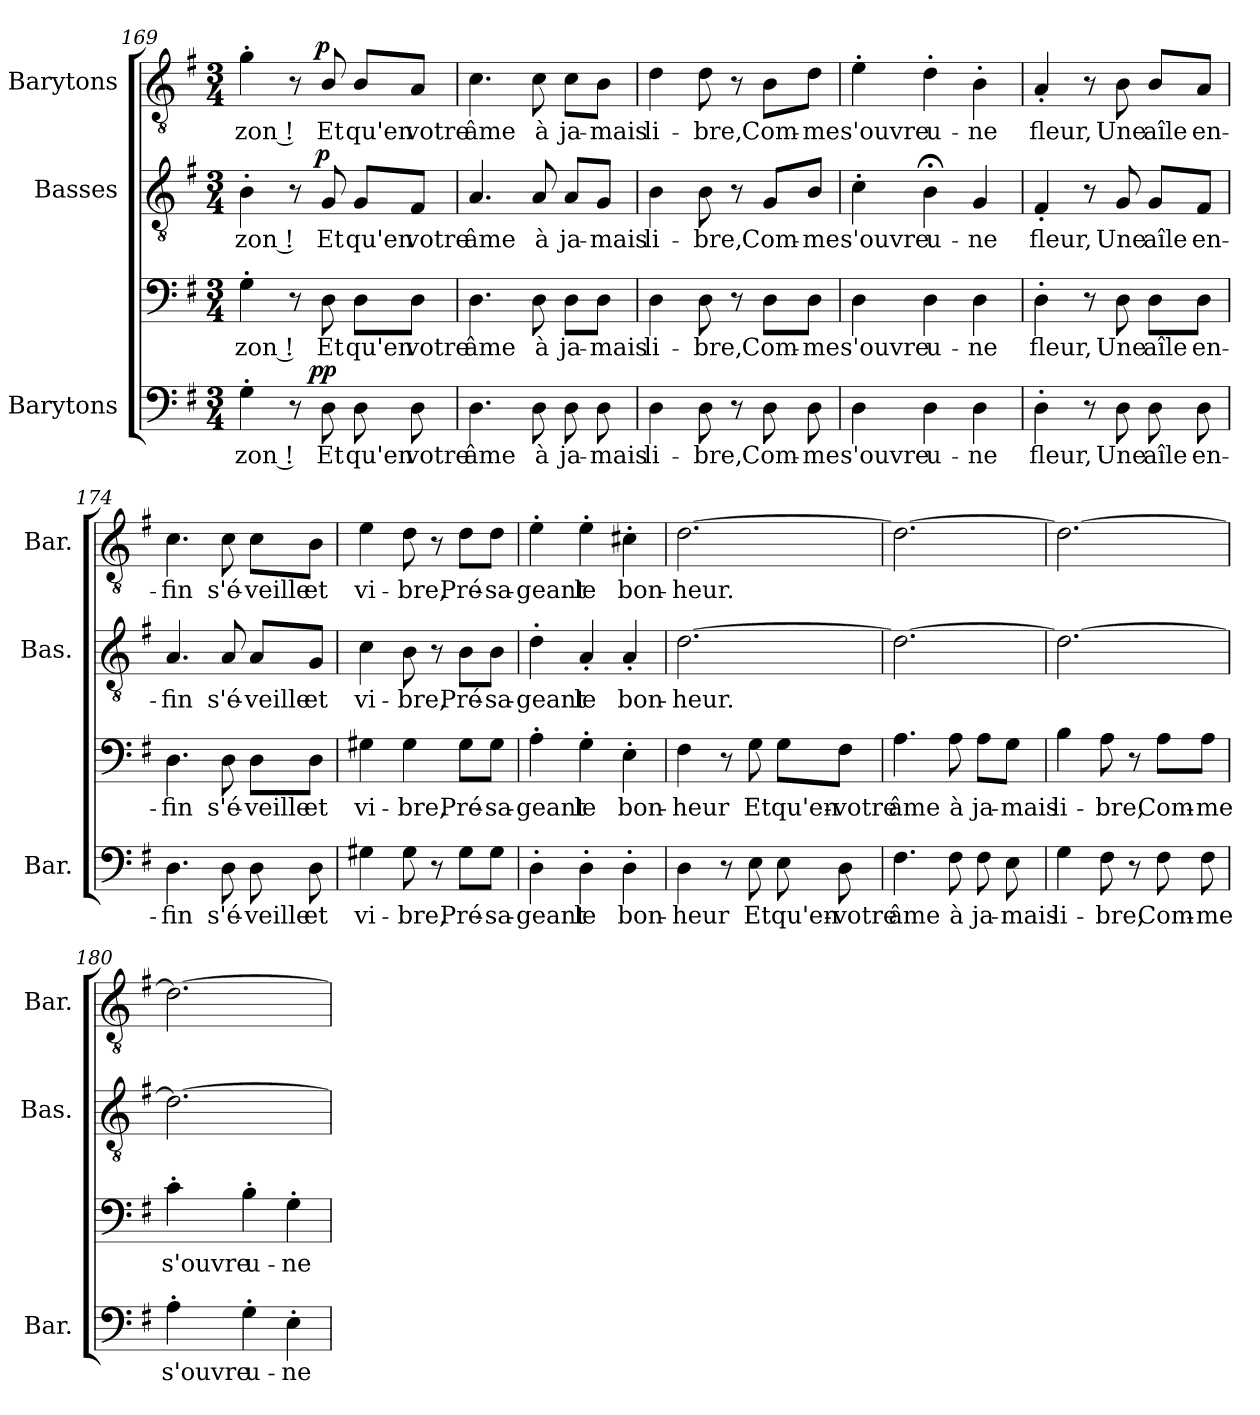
**kern	**text	**kern	**text	**dynam	**kern	**text	**dynam	**kern	**text	**dynam
*part3	*part3	*part3	*part3	*part3	*part2	*part2	*part2	*part1	*part1	*part1
*staff4	*staff4	*staff3	*staff3	*staff3/4	*staff2	*staff2	*staff2	*staff1	*staff1	*staff1
*I"Barytons	*	*	*	*	*I"Basses	*	*	*I"Barytons	*	*
*I'Bar.	*	*	*	*	*I'Bas.	*	*	*I'Bar.	*	*
*clefF4	*	*clefF4	*	*	*clefGv2	*	*	*clefGv2	*	*
*k[f#]	*	*k[f#]	*	*	*k[f#]	*	*	*k[f#]	*	*
*G:	*	*G:	*	*	*G:	*	*	*G:	*	*
*M3/4	*	*M3/4	*	*	*M3/4	*	*	*M3/4	*	*
=169	=169	=169	=169	=169	=169	=169	=169	=169	=169	=169
4G'>\	-zon !	4G'>\	-zon !	.	4B'>\	-zon !	.	4g'>\	-zon !	.
8r	.	8r	.	.	8r	.	.	8r	.	.
!	!	!	!	!LO:DY:a=2:cj	!	!	!	!	!	!
!	!	!	!	!LO:DY:n=1:a:cj	!	!	!LO:DY:a:cj	!	!	!LO:DY:a:cj
8D\	Et	8D\	Et	p p	8G/	Et	p	8B/	Et	p
8D\	qu'en	8D\L	qu'en	.	8G/L	qu'en	.	8B/L	qu'en	.
8D\	votre	8D\J	votre	.	8F#/J	votre	.	8A/J	votre	.
!!LO:PB:g=z
=170	=170	=170	=170	=170	=170	=170	=170	=170	=170	=170
4.D\	âme	4.D\	âme	.	4.A/	âme	.	4.c\	âme	.
8D\	à	8D\	à	.	8A/	à	.	8c\	à	.
8D\	ja-	8D\L	ja-	.	8A/L	ja-	.	8c\L	ja-	.
8D\	-mais	8D\J	-mais	.	8G/J	-mais	.	8B\J	-mais	.
=171	=171	=171	=171	=171	=171	=171	=171	=171	=171	=171
4D\	li-	4D\	li-	.	4B\	li-	.	4d\	li-	.
8D\	-bre,	8D\	-bre,	.	8B\	-bre,	.	8d\	-bre,	.
8r	.	8r	.	.	8r	.	.	8r	.	.
8D\	Com-	8D\L	Com-	.	8G/L	Com-	.	8B\L	Com-	.
8D\	-me	8D\J	-me	.	8B/J	-me	.	8d\J	-me	.
=172	=172	=172	=172	=172	=172	=172	=172	=172	=172	=172
4D\	s'ouvre	4D\	s'ouvre	.	4c'>\	s'ouvre	.	4e'>\	s'ouvre	.
4D\	u-	4D\	u-	.	4B;<\	u-	.	4d'>\	u-	.
4D\	-ne	4D\	-ne	.	4G/	-ne	.	4B'>\	-ne	.
=173	=173	=173	=173	=173	=173	=173	=173	=173	=173	=173
4D'>\	fleur,	4D'>\	fleur,	.	4F#'</	fleur,	.	4A'</	fleur,	.
8r	.	8r	.	.	8r	.	.	8r	.	.
8D\	Une	8D\	Une	.	8G/	Une	.	8B\	Une	.
8D\	aîle	8D\L	aîle	.	8G/L	aîle	.	8B/L	aîle	.
8D\	en-	8D\J	en-	.	8F#/J	en-	.	8A/J	en-	.
=174	=174	=174	=174	=174	=174	=174	=174	=174	=174	=174
4.D\	-fin	4.D\	-fin	.	4.A/	-fin	.	4.c\	-fin	.
8D\	s'é-	8D\	s'é-	.	8A/	s'é-	.	8c\	s'é-	.
8D\	-veille	8D\L	-veille	.	8A/L	-veille	.	8c\L	-veille	.
8D\	et	8D\J	et	.	8G/J	et	.	8B\J	et	.
!!LO:LB:g=z
=175	=175	=175	=175	=175	=175	=175	=175	=175	=175	=175
4G#X\	vi-	4G#X\	vi-	.	4c\	vi-	.	4e\	vi-	.
8G#\	-bre,	4G#\	-bre,	.	8B\	-bre,	.	8d\	-bre,	.
8r	.	.	.	.	8r	.	.	8r	.	.
8G#\L	Pré-	8G#\L	Pré-	.	8B\L	Pré-	.	8d\L	Pré-	.
8G#\J	-sa-	8G#\J	-sa-	.	8B\J	-sa-	.	8d\J	-sa-	.
=176	=176	=176	=176	=176	=176	=176	=176	=176	=176	=176
4D'>\	-geant	4A'>\	-geant	.	4d'>\	-geant	.	4e'>\	-geant	.
4D'>\	le	4G'>\	le	.	4A'</	le	.	4e'>\	le	.
4D'>\	bon-	4E'>\	bon-	.	4A'</	bon-	.	4c#X'>\	bon-	.
=177	=177	=177	=177	=177	=177	=177	=177	=177	=177	=177
4D\	-heur	4F#\	-heur	.	[2.d\	-heur.	.	[2.d\	-heur.	.
8r	.	8r	.	.	.	.	.	.	.	.
8E\	Et	8G\	Et	.	.	.	.	.	.	.
8E\	qu'en-	8G\L	qu'en-	.	.	.	.	.	.	.
8D\	-votre	8F#\J	-votre	.	.	.	.	.	.	.
=178	=178	=178	=178	=178	=178	=178	=178	=178	=178	=178
4.F#\	âme	4.A\	âme	.	2.d\_	.	.	2.d\_	.	.
8F#\	à	8A\	à	.	.	.	.	.	.	.
8F#\	ja-	8A\L	ja-	.	.	.	.	.	.	.
8E\	-mais	8G\J	-mais	.	.	.	.	.	.	.
=179	=179	=179	=179	=179	=179	=179	=179	=179	=179	=179
4G\	li-	4B\	li-	.	2.d\_	.	.	2.d\_	.	.
8F#\	-bre,	8A\	-bre,	.	.	.	.	.	.	.
8r	.	8r	.	.	.	.	.	.	.	.
8F#\	Com-	8A\L	Com-	.	.	.	.	.	.	.
8F#\	-me	8A\J	-me	.	.	.	.	.	.	.
!!LO:PB:g=z
=180	=180	=180	=180	=180	=180	=180	=180	=180	=180	=180
4A'>\	s'ouvre	4c'>\	s'ouvre	.	2.d\_	.	.	2.d\_	.	.
4G'>\	u-	4B'>\	u-	.	.	.	.	.	.	.
4E'>\	-ne	4G'>\	-ne	.	.	.	.	.	.	.
=	=	=	=	=	=	=	=	=	=	=
*-	*-	*-	*-	*-	*-	*-	*-	*-	*-	*-
